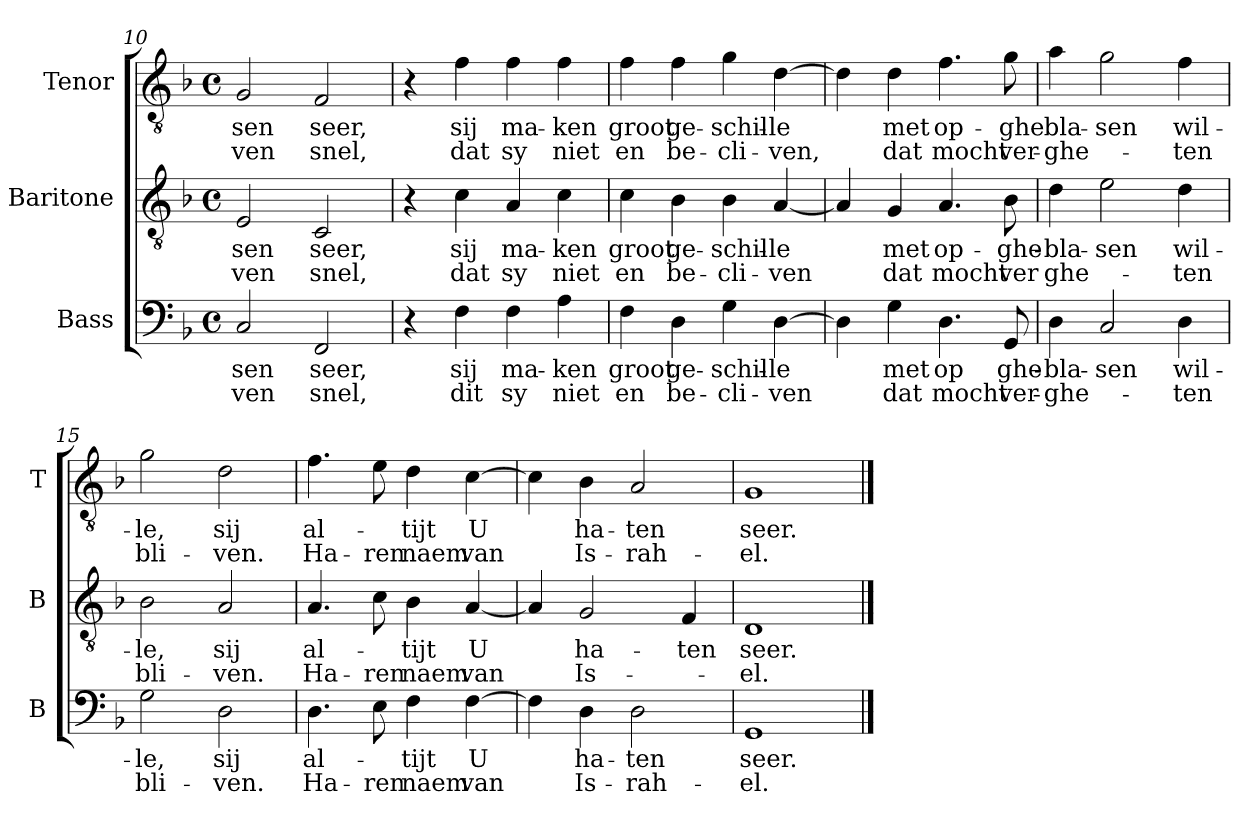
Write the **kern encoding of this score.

**kern	**text	**text	**kern	**text	**text	**kern	**text	**text
*part3	*part3	*part3	*part2	*part2	*part2	*part1	*part1	*part1
*staff3	*staff3	*staff3	*staff2	*staff2	*staff2	*staff1	*staff1	*staff1
*I"Bass	*	*	*I"Baritone	*	*	*I"Tenor	*	*
*I'B	*	*	*I'B	*	*	*I'T	*	*
!!LO:PB:g=z
*clefF4	*	*	*clefGv2	*	*	*clefGv2	*	*
*k[b-]	*	*	*k[b-]	*	*	*k[b-]	*	*
*F:	*	*	*F:	*	*	*F:	*	*
*M4/4	*	*	*M4/4	*	*	*M4/4	*	*
*met(c)	*	*	*met(c)	*	*	*met(c)	*	*
=10	=10	=10	=10	=10	=10	=10	=10	=10
!	!LO:LY:b	!LO:LY:b	!	!LO:LY:b	!LO:LY:b	!	!LO:LY:b	!LO:LY:b
2C/	-sen	-ven	2E/	-sen	-ven	2G/	-sen	-ven
!	!LO:LY:b	!LO:LY:b	!	!LO:LY:b	!LO:LY:b	!	!LO:LY:b	!LO:LY:b
2FF/	seer,	snel,	2C/	seer,	snel,	2F/	seer,	snel,
=11	=11	=11	=11	=11	=11	=11	=11	=11
4r	.	.	4r	.	.	4r	.	.
!	!LO:LY:b	!LO:LY:b	!	!LO:LY:b	!LO:LY:b	!	!LO:LY:b	!LO:LY:b
4F\	sij	dit	4c\	sij	dat	4f\	sij	dat
!	!LO:LY:b	!LO:LY:b	!	!LO:LY:b	!LO:LY:b	!	!LO:LY:b	!LO:LY:b
4F\	ma-	sy	4A/	ma-	sy	4f\	ma-	sy
!	!LO:LY:b	!LO:LY:b	!	!LO:LY:b	!LO:LY:b	!	!LO:LY:b	!LO:LY:b
4A\	-ken	niet	4c\	-ken	niet	4f\	-ken	niet
=12	=12	=12	=12	=12	=12	=12	=12	=12
!	!LO:LY:b	!LO:LY:b	!	!LO:LY:b	!LO:LY:b	!	!LO:LY:b	!LO:LY:b
4F\	groot	en	4c\	groot	en	4f\	groot	en
!	!LO:LY:b	!LO:LY:b	!	!LO:LY:b	!LO:LY:b	!	!LO:LY:b	!LO:LY:b
4D\	ge-	be-	4B-\	ge-	be-	4f\	ge-	be-
!	!LO:LY:b	!LO:LY:b	!	!LO:LY:b	!LO:LY:b	!	!LO:LY:b	!LO:LY:b
4G\	-schil-	-cli-	4B-\	-schil-	-cli-	4g\	-schil-	-cli-
!	!LO:LY:b	!LO:LY:b	!	!LO:LY:b	!LO:LY:b	!	!LO:LY:b	!LO:LY:b
[4D\	-le	-ven	[4A/	-le	-ven	[4d\	-le	-ven,
=13	=13	=13	=13	=13	=13	=13	=13	=13
4D\]	.	.	4A/]	.	.	4d\]	.	.
!	!LO:LY:b	!LO:LY:b	!	!LO:LY:b	!LO:LY:b	!	!LO:LY:b	!LO:LY:b
4G\	met	dat	4G/	met	dat	4d\	met	dat
!	!LO:LY:b	!LO:LY:b	!	!LO:LY:b	!LO:LY:b	!	!LO:LY:b	!LO:LY:b
4.D\	op	mocht	4.A/	op-	mocht	4.f\	op-	mocht
!	!LO:LY:b	!LO:LY:b	!	!LO:LY:b	!LO:LY:b	!	!LO:LY:b	!LO:LY:b
8GG/	ghe-	ver-	8B-\	-ghe-	ver	8g\	-ghe	ver-
!!LO:LB:g=z
=14	=14	=14	=14	=14	=14	=14	=14	=14
!	!LO:LY:b	!LO:LY:b	!	!LO:LY:b	!LO:LY:b	!	!LO:LY:b	!LO:LY:b
4D\	-bla-	-ghe-	4d\	-bla-	ghe-	4a\	bla-	-ghe-
!	!LO:LY:b	!	!	!LO:LY:b	!	!	!LO:LY:b	!
2C/	-sen	.	2e\	-sen	.	2g\	-sen	.
!	!LO:LY:b	!LO:LY:b	!	!LO:LY:b	!LO:LY:b	!	!LO:LY:b	!LO:LY:b
4D\	wil-	-ten	4d\	wil-	-ten	4f\	wil-	-ten
=15	=15	=15	=15	=15	=15	=15	=15	=15
!	!LO:LY:b	!LO:LY:b	!	!LO:LY:b	!LO:LY:b	!	!LO:LY:b	!LO:LY:b
2G\	-le,	bli-	2B-\	-le,	bli-	2g\	-le,	bli-
!	!LO:LY:b	!LO:LY:b	!	!LO:LY:b	!LO:LY:b	!	!LO:LY:b	!LO:LY:b
2D\	sij	-ven.	2A/	sij	-ven.	2d\	sij	-ven.
=16	=16	=16	=16	=16	=16	=16	=16	=16
!	!LO:LY:b	!LO:LY:b	!	!LO:LY:b	!LO:LY:b	!	!LO:LY:b	!LO:LY:b
4.D\	al-	Ha-	4.A/	al-	Ha-	4.f\	al-	Ha-
!	!	!LO:LY:b	!	!	!LO:LY:b	!	!	!LO:LY:b
8E\	.	-ren	8c\	.	-ren	8e\	.	-ren
!	!LO:LY:b	!LO:LY:b	!	!LO:LY:b	!LO:LY:b	!	!LO:LY:b	!LO:LY:b
4F\	-tijt	naem	4B-\	-tijt	naem	4d\	-tijt	naem
!	!LO:LY:b	!LO:LY:b	!	!LO:LY:b	!LO:LY:b	!	!LO:LY:b	!LO:LY:b
[4F\	U	van	[4A/	U	van	[4c\	U	van
=17	=17	=17	=17	=17	=17	=17	=17	=17
4F\]	.	.	4A/]	.	.	4c\]	.	.
!	!LO:LY:b	!LO:LY:b	!	!LO:LY:b	!LO:LY:b	!	!LO:LY:b	!LO:LY:b
4D\	ha-	Is-	2G/	ha-	Is-	4B-\	ha-	Is-
!	!LO:LY:b	!LO:LY:b	!	!	!	!	!LO:LY:b	!LO:LY:b
2D\	-ten	-rah-	.	.	.	2A/	-ten	-rah-
!	!	!	!	!LO:LY:b	!	!	!	!
.	.	.	4F/	-ten	.	.	.	.
=18	=18	=18	=18	=18	=18	=18	=18	=18
!	!LO:LY:b	!LO:LY:b	!	!LO:LY:b	!LO:LY:b	!	!LO:LY:b	!LO:LY:b
1GG	seer.	-el.	1D	seer.	-el.	1G	seer.	-el.
==	==	==	==	==	==	==	==	==
*-	*-	*-	*-	*-	*-	*-	*-	*-
